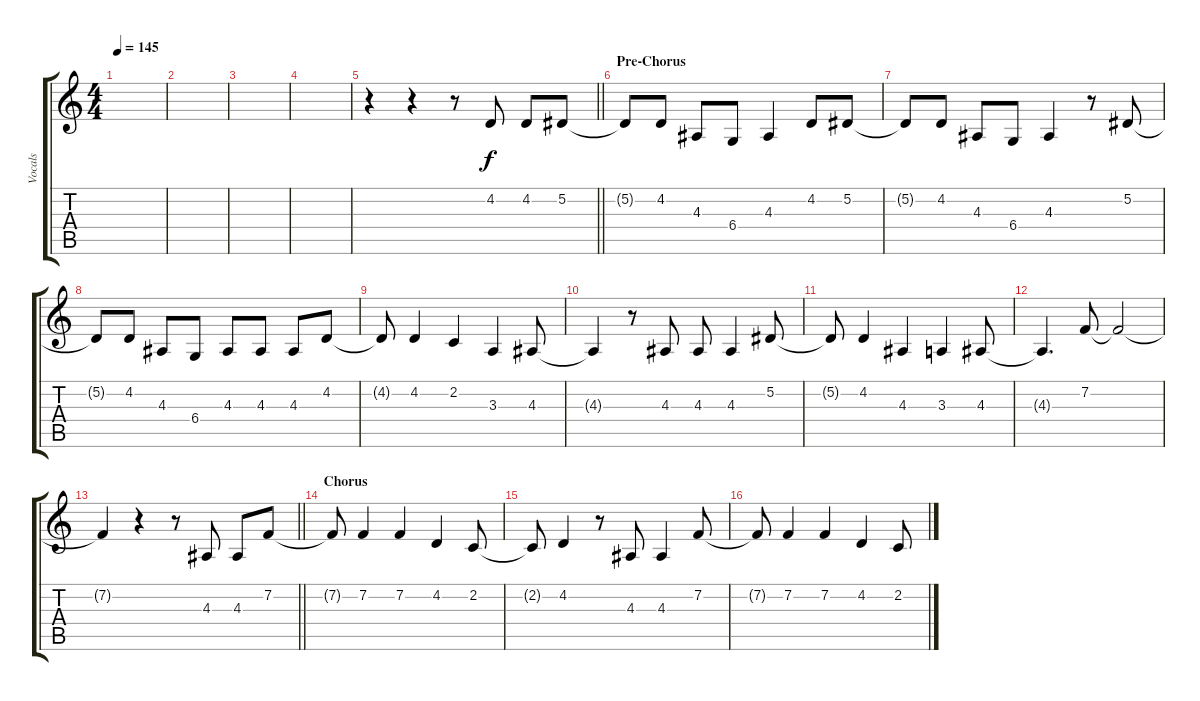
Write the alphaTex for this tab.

\track ("Vocals" "Vocals") {instrument altosax}
\staff {score tabs}
\tuning (Eb4 Bb3 Gb3 Db3 Ab2 Eb2) {hide}
\ts (4 4)
\tempo 145
\clef g2
\ks c
|
|
|
|
\barLineRight lightlight
r.4 r.4 r.8 4.2.8 4.2.8 5.2.8 |
\section ("" "Pre-Chorus")
5.2{t}.8 4.2.8 4.3.8 6.4.8 4.3.4 4.2.8 5.2.8 |
5.2{t}.8 4.2.8 4.3.8 6.4.8 4.3.4 r.8 5.2.8 |
5.2{t}.8 4.2.8 4.3.8 6.4.8 4.3.8 4.3.8 4.3.8 4.2.8 |
4.2{t}.8 4.2.4 2.2.4 3.3.4 4.3.8 |
4.3{t}.4 r.8 4.3.8 4.3.8 4.3.4 5.2.8 |
5.2{t}.8 4.2.4 4.3.4 3.3.4 4.3.8 |
4.3{t}.4{d} 7.2.8 7.2{t}.2 |
\barLineRight lightlight
7.2{t}.4 r.4 r.8 4.3.8 4.3.8 7.2.8 |
\section ("" "Chorus")
7.2{t}.8 7.2.4 7.2.4 4.2.4 2.2.8 |
2.2{t}.8 4.2.4 r.8 4.3.8 4.3.4 7.2.8 |
7.2{t}.8 7.2.4 7.2.4 4.2.4 2.2.8
